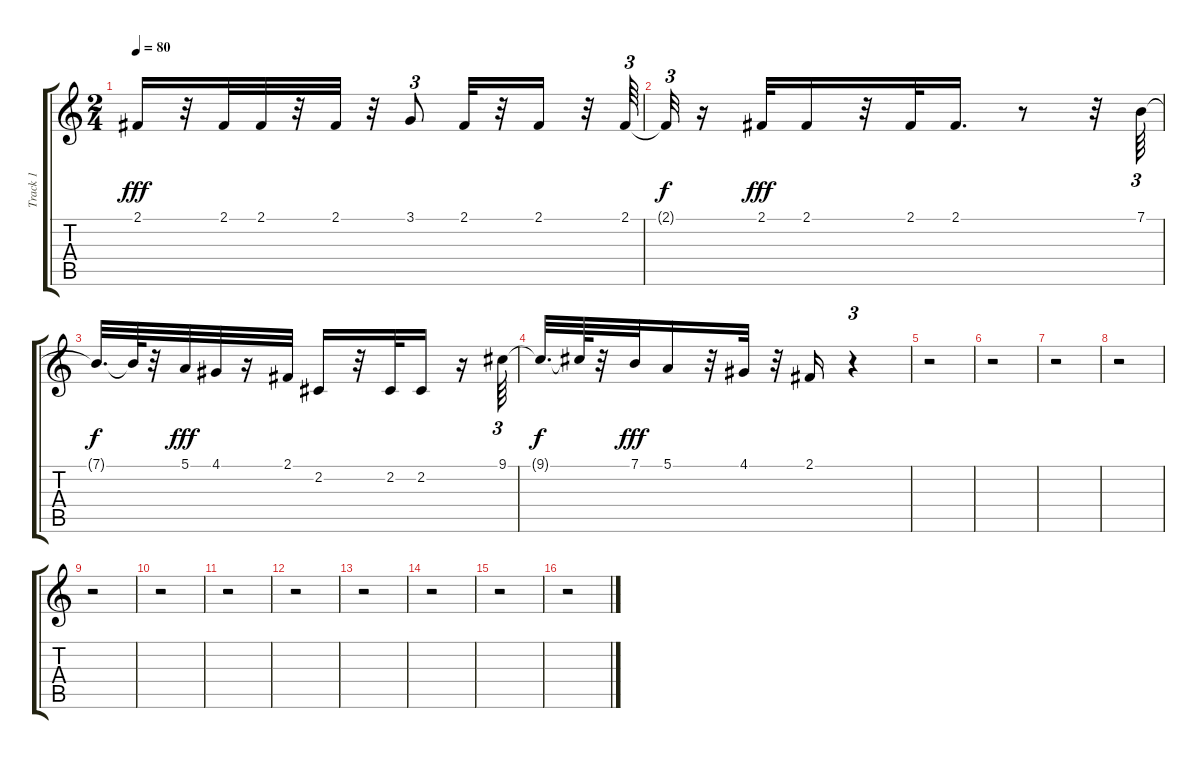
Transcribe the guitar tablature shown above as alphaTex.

\track ("Track 1" "Track 1") {instrument clarinet}
\staff {score tabs}
\tuning (E4 B3 G3 D3 A2 E2) {hide}
\ts (2 4)
\tempo 80
\clef g2
\ks c
2.1.16{dy fff} r.32 2.1.32 2.1.32 r.32 2.1.32 r.32 3.1.8{tu (3 2)} 2.1.32 r.32 2.1.16 r.32 2.1.64{tu (3 2)} |
2.1{t}.32{tu (3 2) dy f} r.16 2.1.32{dy fff} 2.1.16 r.32 2.1.32 2.1.16{d} r.8 r.32 7.1.64{tu (3 2)} |
7.1{t}.32{d dy f} 7.1{t}.64 r.32 5.1.32{dy fff} 4.1.32 r.16 2.1.32 2.2.16 r.32 2.2.32 2.2.16 r.16 9.1.64{tu (3 2)} |
9.1{t}.32{d dy f} 9.1{t}.64 r.32 7.1.32{dy fff} 5.1.16 r.32 4.1.32 r.32 2.1.16 r.4{tu (3 2)} |
r.2 |
r.2 |
r.2 |
r.2 |
r.2 |
r.2 |
r.2 |
r.2 |
r.2 |
r.2 |
r.2 |
r.2
